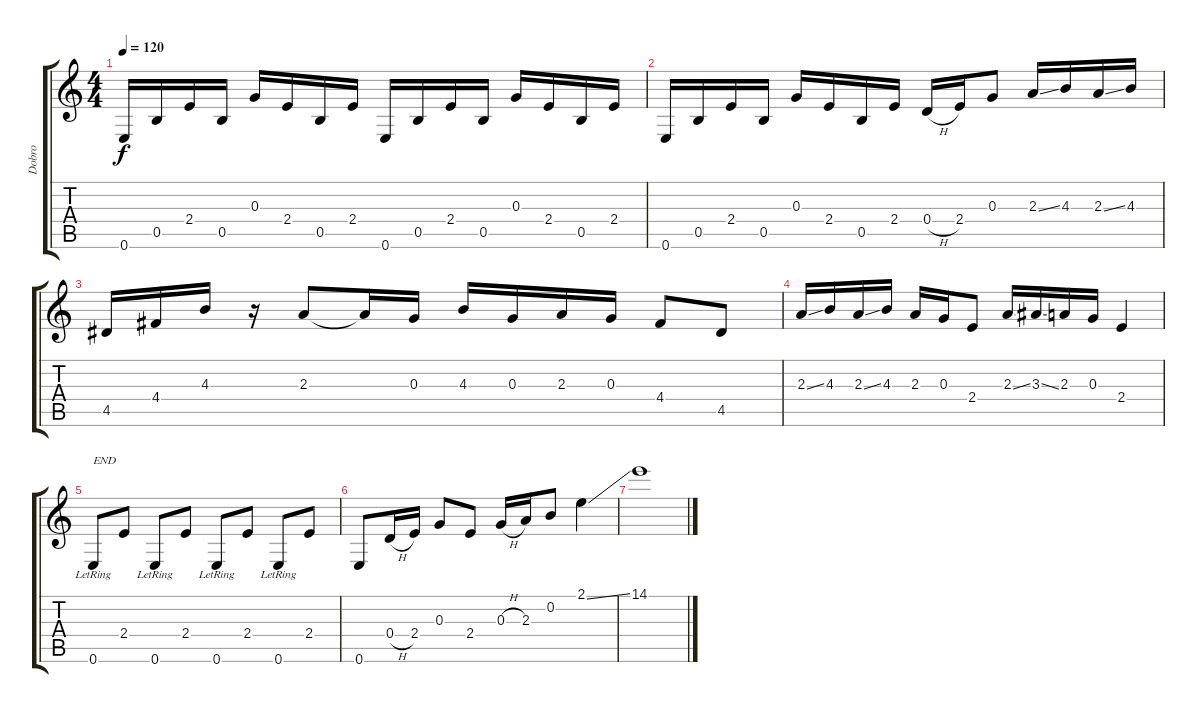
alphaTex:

\track ("Dobro" "Dobro") {instrument electricguitarjazz}
\staff {score tabs}
\tuning (D4 B3 G3 D3 B2 E2) {hide}
\ts (4 4)
\tempo 120
\clef g2
\ks c
0.6.16{dy f} 0.5.16 2.4.16 0.5.16 0.3.16 2.4.16 0.5.16 2.4.16 0.6.16 0.5.16 2.4.16 0.5.16 0.3.16 2.4.16 0.5.16 2.4.16 |
0.6.16 0.5.16 2.4.16 0.5.16 0.3.16 2.4.16 0.5.16 2.4.16 0.4{h}.16 2.4.16 0.3.8 2.3{ss}.16 4.3.16 2.3{ss}.16 4.3.16 |
4.5.16 4.4.16 4.3.16 r.16 2.3.8 2.3{t}.16 0.3.16 4.3.16 0.3.16 2.3.16 0.3.16 4.4.8 4.5.8 |
2.3{ss}.16 4.3.16 2.3{ss}.16 4.3.16 2.3.16 0.3.16 2.4.8 2.3{ss}.16 3.3{ss}.16 2.3.16 0.3.16 2.4.4 |
0.6{lr}.8{txt "END"} 2.4.8 0.6{lr}.8 2.4.8 0.6{lr}.8 2.4.8 0.6{lr}.8 2.4.8 |
0.6.8 0.4{h}.16 2.4.16 0.3.8 2.4.8 0.3{h}.16 2.3.16 0.2.8 2.1{ss}.4 |
14.1.1
